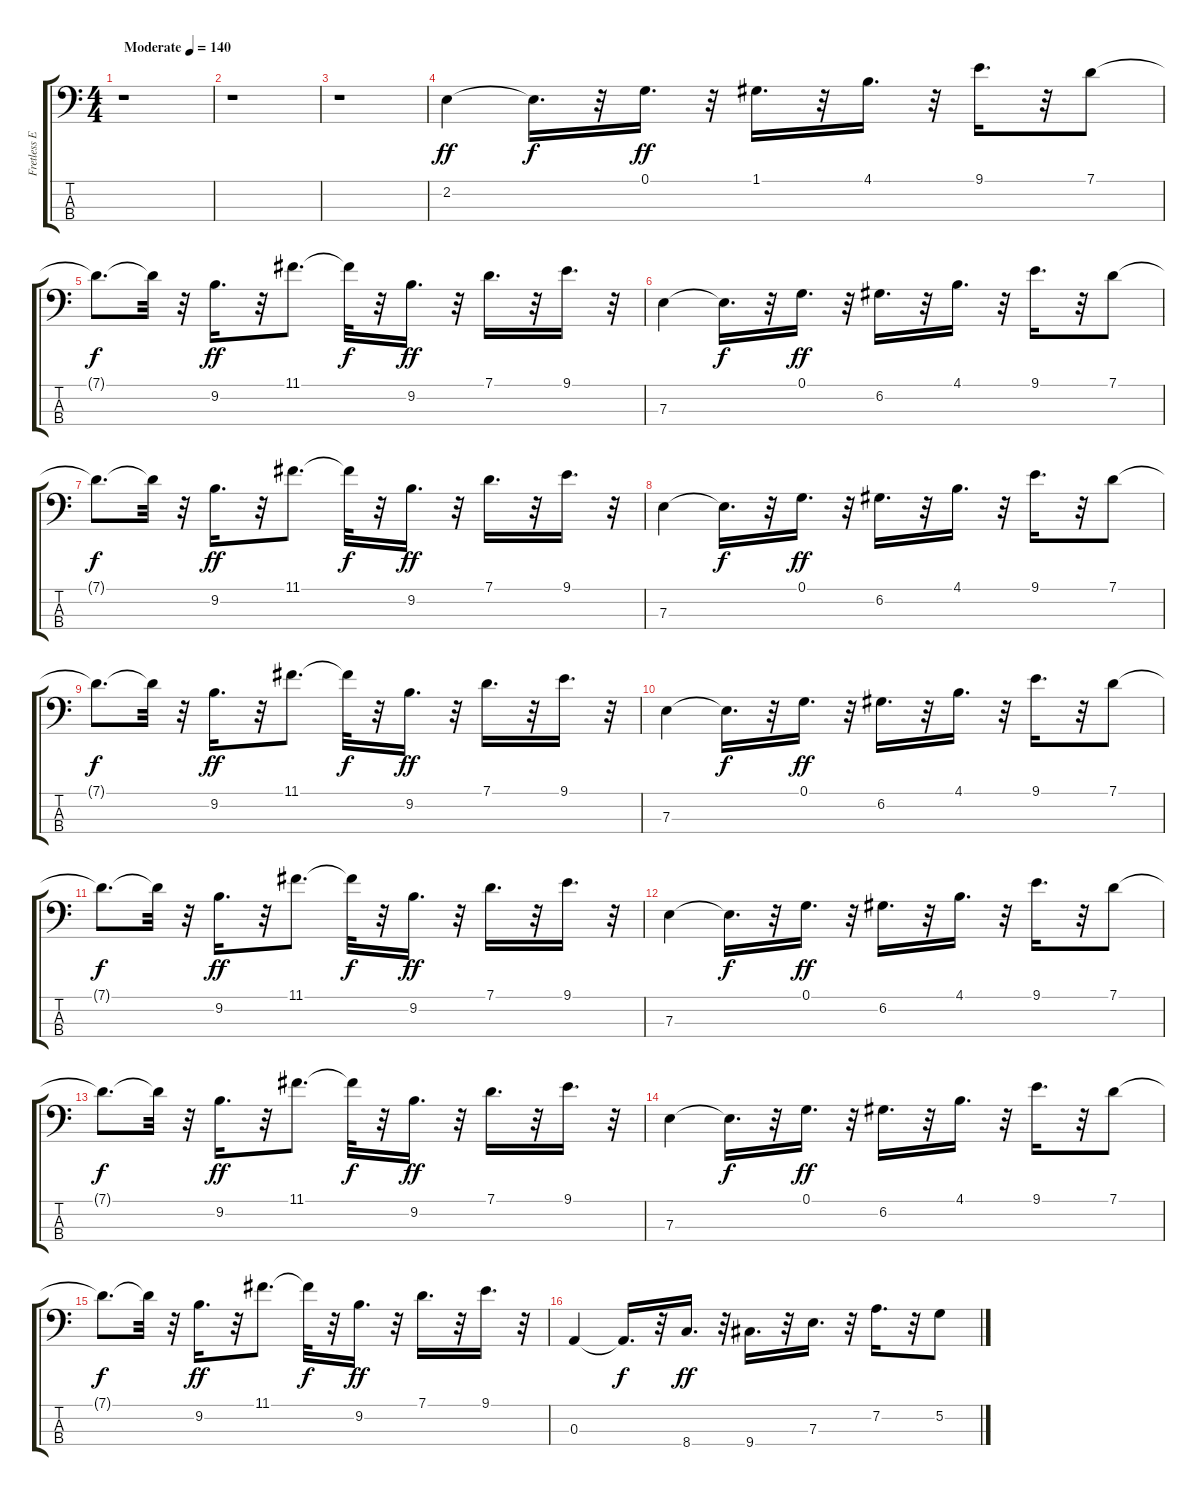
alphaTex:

\track ("Fretless E.Bass" "Fretless E") {instrument slapbass1}
\staff {score tabs}
\tuning (G2 D2 A1 E1) {hide}
\ts (4 4)
\tempo (140 "Moderate")
\clef f4
\ks c
r.1{dy ff instrument slapbass1} |
r.1 |
r.1 |
2.2.4 2.2{t}.16{d dy f} r.32 0.1.16{d dy ff} r.32 1.1.16{d} r.32 4.1.16{d} r.32 9.1.16{d} r.32 7.1.8 |
7.1{t}.8{d dy f} 7.1{t}.32 r.32 9.2.16{d dy ff} r.32 11.1.8{d} 11.1{t}.32{dy f} r.32 9.2.16{d dy ff} r.32 7.1.16{d} r.32 9.1.16{d} r.32 |
7.3.4 7.3{t}.16{d dy f} r.32 0.1.16{d dy ff} r.32 6.2.16{d} r.32 4.1.16{d} r.32 9.1.16{d} r.32 7.1.8 |
7.1{t}.8{d dy f} 7.1{t}.32 r.32 9.2.16{d dy ff} r.32 11.1.8{d} 11.1{t}.32{dy f} r.32 9.2.16{d dy ff} r.32 7.1.16{d} r.32 9.1.16{d} r.32 |
7.3.4 7.3{t}.16{d dy f} r.32 0.1.16{d dy ff} r.32 6.2.16{d} r.32 4.1.16{d} r.32 9.1.16{d} r.32 7.1.8 |
7.1{t}.8{d dy f} 7.1{t}.32 r.32 9.2.16{d dy ff} r.32 11.1.8{d} 11.1{t}.32{dy f} r.32 9.2.16{d dy ff} r.32 7.1.16{d} r.32 9.1.16{d} r.32 |
7.3.4 7.3{t}.16{d dy f} r.32 0.1.16{d dy ff} r.32 6.2.16{d} r.32 4.1.16{d} r.32 9.1.16{d} r.32 7.1.8 |
7.1{t}.8{d dy f} 7.1{t}.32 r.32 9.2.16{d dy ff} r.32 11.1.8{d} 11.1{t}.32{dy f} r.32 9.2.16{d dy ff} r.32 7.1.16{d} r.32 9.1.16{d} r.32 |
7.3.4 7.3{t}.16{d dy f} r.32 0.1.16{d dy ff} r.32 6.2.16{d} r.32 4.1.16{d} r.32 9.1.16{d} r.32 7.1.8 |
7.1{t}.8{d dy f} 7.1{t}.32 r.32 9.2.16{d dy ff} r.32 11.1.8{d} 11.1{t}.32{dy f} r.32 9.2.16{d dy ff} r.32 7.1.16{d} r.32 9.1.16{d} r.32 |
7.3.4 7.3{t}.16{d dy f} r.32 0.1.16{d dy ff} r.32 6.2.16{d} r.32 4.1.16{d} r.32 9.1.16{d} r.32 7.1.8 |
7.1{t}.8{d dy f} 7.1{t}.32 r.32 9.2.16{d dy ff} r.32 11.1.8{d} 11.1{t}.32{dy f} r.32 9.2.16{d dy ff} r.32 7.1.16{d} r.32 9.1.16{d} r.32 |
0.3.4 0.3{t}.16{d dy f} r.32 8.4.16{d dy ff} r.32 9.4.16{d} r.32 7.3.16{d} r.32 7.2.16{d} r.32 5.2.8
